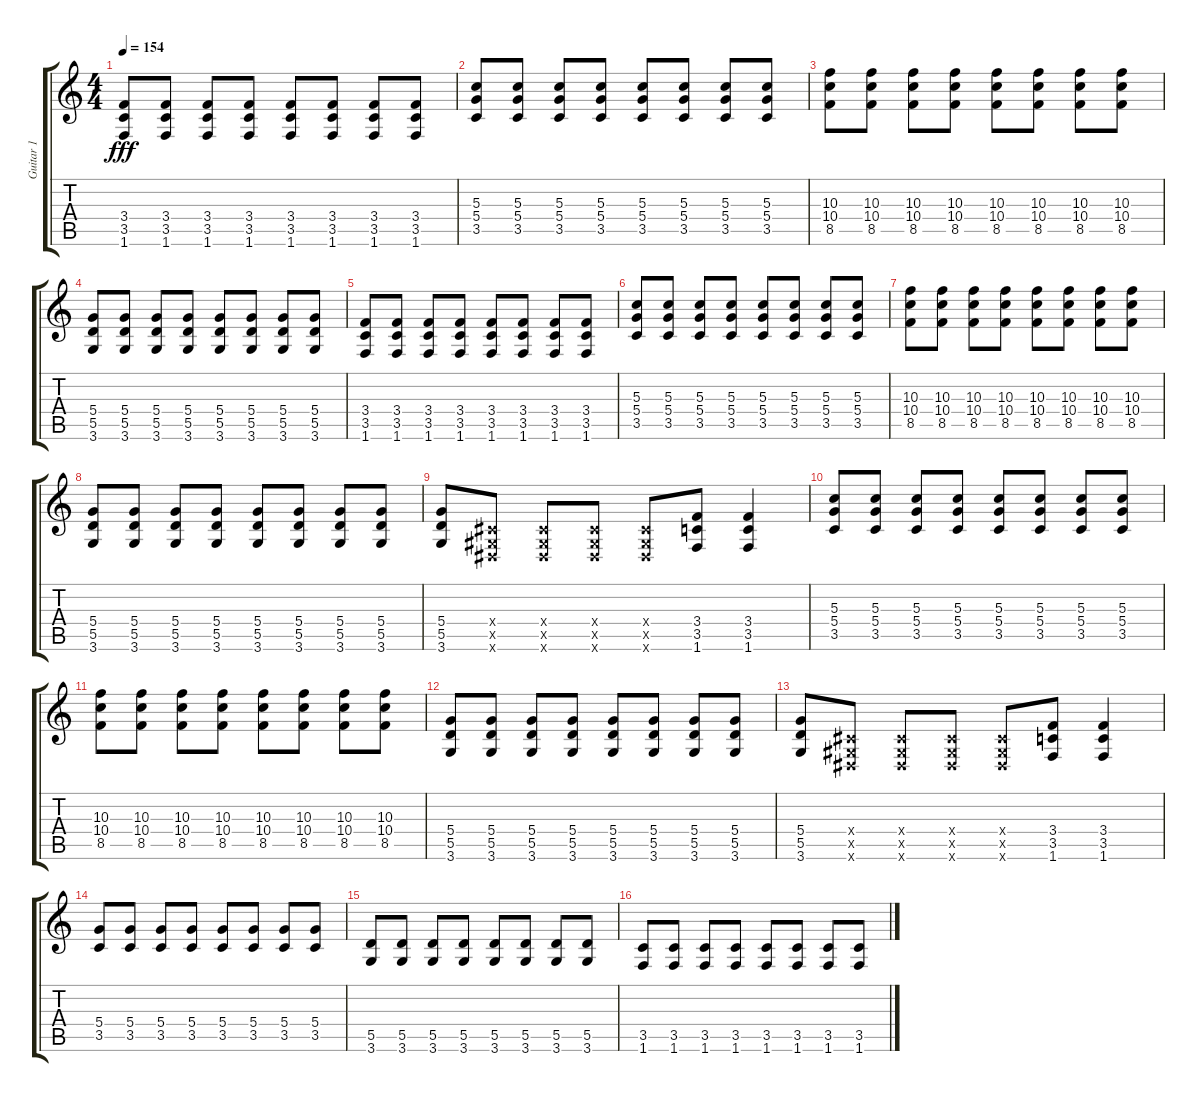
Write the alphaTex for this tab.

\track ("Guitar 1" "Guitar 1") {instrument overdrivenguitar}
\staff {score tabs}
\tuning (E4 B3 G3 D3 A2 E2) {hide}
\ts (4 4)
\tempo 154
\clef g2
\ks c
(3.4 3.5 1.6).8{dy fff} (3.4 3.5 1.6).8 (3.4 3.5 1.6).8 (3.4 3.5 1.6).8 (3.4 3.5 1.6).8 (3.4 3.5 1.6).8 (3.4 3.5 1.6).8 (3.4 3.5 1.6).8 |
(5.3 5.4 3.5).8 (5.3 5.4 3.5).8 (5.3 5.4 3.5).8 (5.3 5.4 3.5).8 (5.3 5.4 3.5).8 (5.3 5.4 3.5).8 (5.3 5.4 3.5).8 (5.3 5.4 3.5).8 |
(10.3 10.4 8.5).8 (10.3 10.4 8.5).8 (10.3 10.4 8.5).8 (10.3 10.4 8.5).8 (10.3 10.4 8.5).8 (10.3 10.4 8.5).8 (10.3 10.4 8.5).8 (10.3 10.4 8.5).8 |
(5.4 5.5 3.6).8 (5.4 5.5 3.6).8 (5.4 5.5 3.6).8 (5.4 5.5 3.6).8 (5.4 5.5 3.6).8 (5.4 5.5 3.6).8 (5.4 5.5 3.6).8 (5.4 5.5 3.6).8 |
(3.4 3.5 1.6).8 (3.4 3.5 1.6).8 (3.4 3.5 1.6).8 (3.4 3.5 1.6).8 (3.4 3.5 1.6).8 (3.4 3.5 1.6).8 (3.4 3.5 1.6).8 (3.4 3.5 1.6).8 |
(5.3 5.4 3.5).8 (5.3 5.4 3.5).8 (5.3 5.4 3.5).8 (5.3 5.4 3.5).8 (5.3 5.4 3.5).8 (5.3 5.4 3.5).8 (5.3 5.4 3.5).8 (5.3 5.4 3.5).8 |
(10.3 10.4 8.5).8 (10.3 10.4 8.5).8 (10.3 10.4 8.5).8 (10.3 10.4 8.5).8 (10.3 10.4 8.5).8 (10.3 10.4 8.5).8 (10.3 10.4 8.5).8 (10.3 10.4 8.5).8 |
(5.4 5.5 3.6).8 (5.4 5.5 3.6).8 (5.4 5.5 3.6).8 (5.4 5.5 3.6).8 (5.4 5.5 3.6).8 (5.4 5.5 3.6).8 (5.4 5.5 3.6).8 (5.4 5.5 3.6).8 |
(5.4 5.5 3.6).8 (-1.4{x} -1.5{x} -1.6{x}).8 (-1.4{x} -1.5{x} -1.6{x}).8 (-1.4{x} -1.5{x} -1.6{x}).8 (-1.4{x} -1.5{x} -1.6{x}).8 (3.4 3.5 1.6).8 (3.4 3.5 1.6).4 |
(5.3 5.4 3.5).8 (5.3 5.4 3.5).8 (5.3 5.4 3.5).8 (5.3 5.4 3.5).8 (5.3 5.4 3.5).8 (5.3 5.4 3.5).8 (5.3 5.4 3.5).8 (5.3 5.4 3.5).8 |
(10.3 10.4 8.5).8 (10.3 10.4 8.5).8 (10.3 10.4 8.5).8 (10.3 10.4 8.5).8 (10.3 10.4 8.5).8 (10.3 10.4 8.5).8 (10.3 10.4 8.5).8 (10.3 10.4 8.5).8 |
(5.4 5.5 3.6).8 (5.4 5.5 3.6).8 (5.4 5.5 3.6).8 (5.4 5.5 3.6).8 (5.4 5.5 3.6).8 (5.4 5.5 3.6).8 (5.4 5.5 3.6).8 (5.4 5.5 3.6).8 |
(5.4 5.5 3.6).8 (-1.4{x} -1.5{x} -1.6{x}).8 (-1.4{x} -1.5{x} -1.6{x}).8 (-1.4{x} -1.5{x} -1.6{x}).8 (-1.4{x} -1.5{x} -1.6{x}).8 (3.4 3.5 1.6).8 (3.4 3.5 1.6).4 |
(5.4 3.5).8 (5.4 3.5).8 (5.4 3.5).8 (5.4 3.5).8 (5.4 3.5).8 (5.4 3.5).8 (5.4 3.5).8 (5.4 3.5).8 |
(5.5 3.6).8 (5.5 3.6).8 (5.5 3.6).8 (5.5 3.6).8 (5.5 3.6).8 (5.5 3.6).8 (5.5 3.6).8 (5.5 3.6).8 |
(3.5 1.6).8 (3.5 1.6).8 (3.5 1.6).8 (3.5 1.6).8 (3.5 1.6).8 (3.5 1.6).8 (3.5 1.6).8 (3.5 1.6).8
